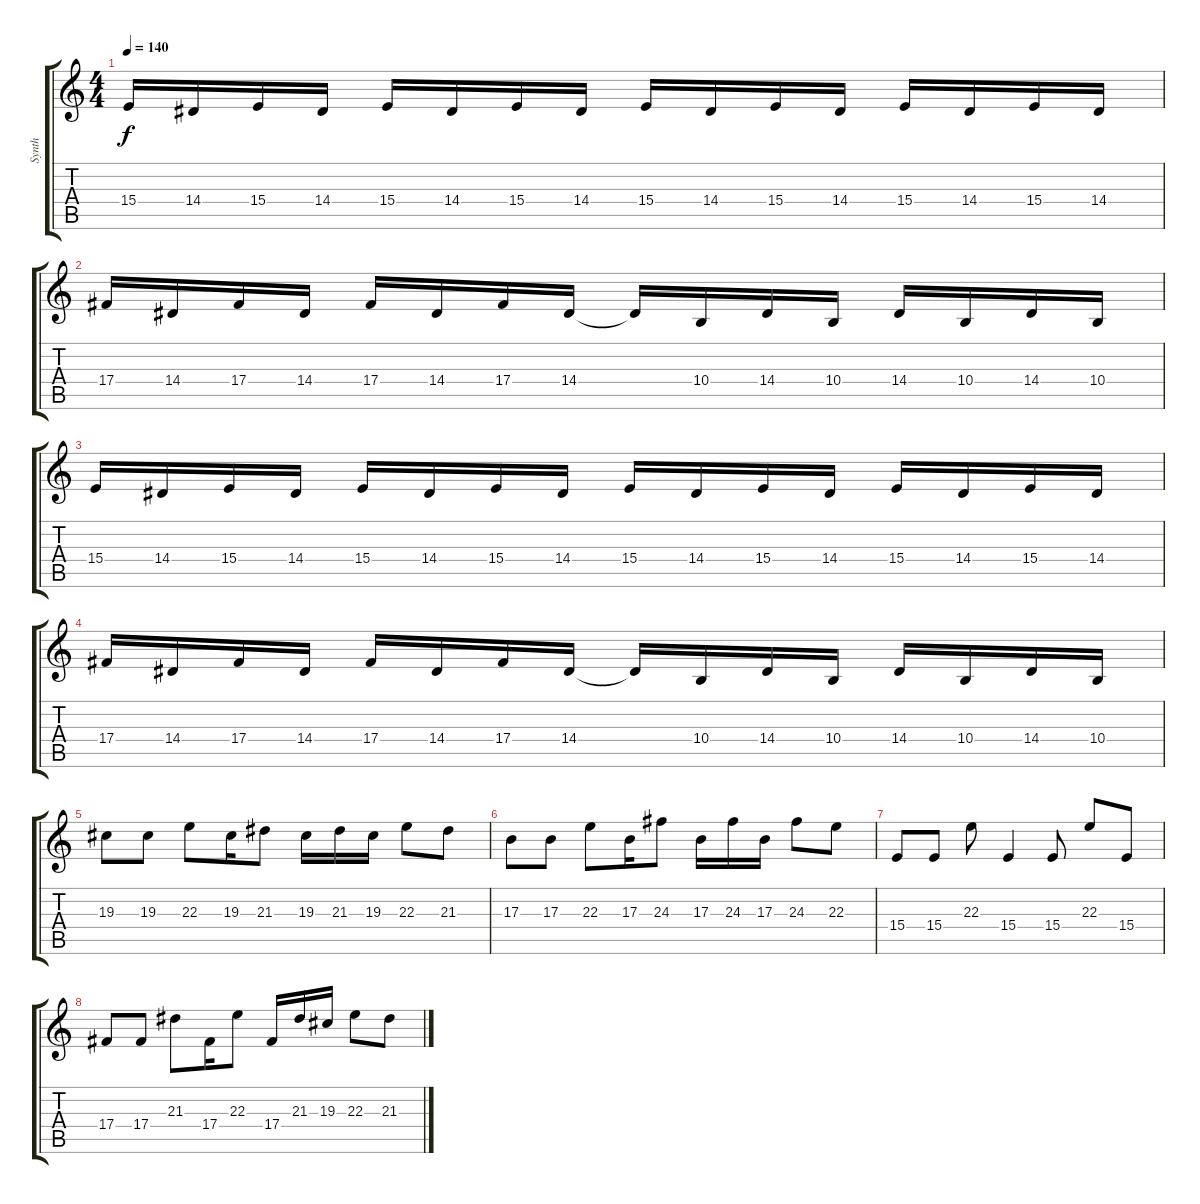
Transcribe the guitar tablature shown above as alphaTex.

\track ("Synth" "Synth") {instrument lead1square}
\staff {score tabs}
\tuning (Eb4 Bb3 Gb3 Db3 Ab2 Eb2) {hide}
\ts (4 4)
\tempo 140
\clef g2
\ks c
15.4.16{dy f instrument lead1square} 14.4.16 15.4.16 14.4.16 15.4.16 14.4.16 15.4.16 14.4.16 15.4.16 14.4.16 15.4.16 14.4.16 15.4.16 14.4.16 15.4.16 14.4.16 |
17.4.16 14.4.16 17.4.16 14.4.16 17.4.16 14.4.16 17.4.16 14.4.16 14.4{t}.16 10.4.16 14.4.16 10.4.16 14.4.16 10.4.16 14.4.16 10.4.16 |
15.4.16 14.4.16 15.4.16 14.4.16 15.4.16 14.4.16 15.4.16 14.4.16 15.4.16 14.4.16 15.4.16 14.4.16 15.4.16 14.4.16 15.4.16 14.4.16 |
17.4.16 14.4.16 17.4.16 14.4.16 17.4.16 14.4.16 17.4.16 14.4.16 14.4{t}.16 10.4.16 14.4.16 10.4.16 14.4.16 10.4.16 14.4.16 10.4.16 |
19.3.8 19.3.8 22.3.8 19.3.16 21.3.8 19.3.16 21.3.16 19.3.16 22.3.8 21.3.8 |
17.3.8 17.3.8 22.3.8 17.3.16 24.3.8 17.3.16 24.3.16 17.3.16 24.3.8 22.3.8 |
15.4.8 15.4.8 22.3.8 15.4.4 15.4.8 22.3.8 15.4.8 |
17.4.8 17.4.8 21.3.8 17.4.16 22.3.8 17.4.16 21.3.16 19.3.16 22.3.8 21.3.8
